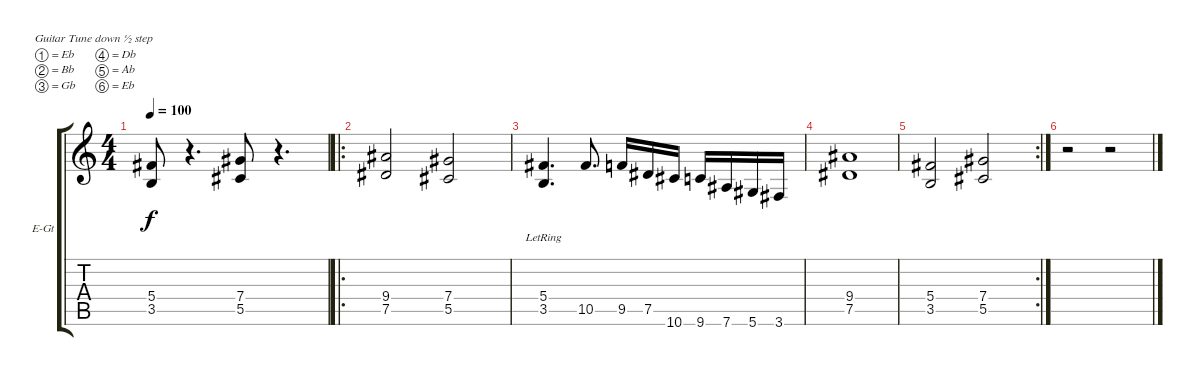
\bracketExtendMode groupsimilarinstruments
\firstSystemTrackNameOrientation horizontal
\otherSystemsTrackNameOrientation horizontal
\track ("main gitar" "E-Gt") {instrument distortionguitar}
\staff {score tabs}
\tuning (Eb4 Bb3 Gb3 Db3 Ab2 Eb2)
\ts (4 4)
\tempo 100
\clef g2
\ks c
(5.4 3.5).8{dy f} r.4{d} (7.4 5.5).8 r.4{d} |
\ro
(9.4 7.5).2 (7.4 5.5).2 |
(5.4{lr} 3.5).4{d} 10.5.8{d} 9.5.16 7.5.16 10.6.16 9.6.16 7.6.16 5.6.16 3.6.16 |
(9.4 7.5).1 |
\rc 2
(5.4 3.5).2 (7.4 5.5).2 |
r.2 r.2
